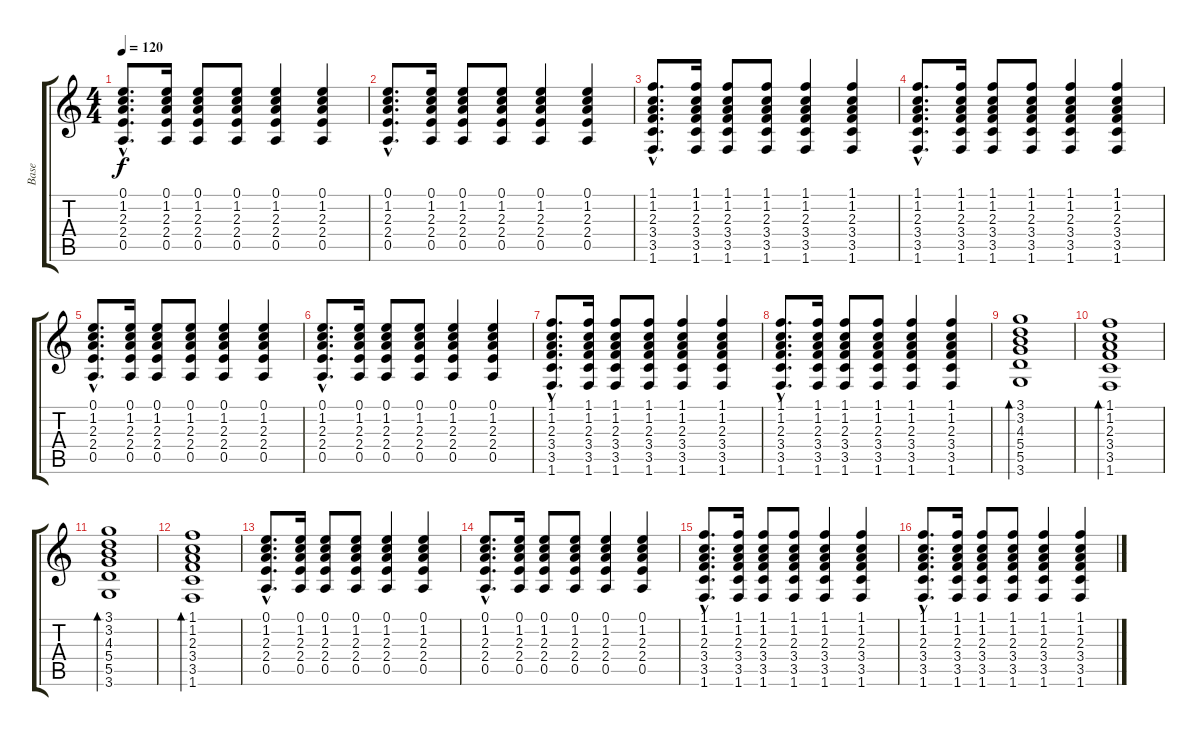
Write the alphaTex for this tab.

\track ("Base" "Base") {instrument acousticguitarsteel}
\staff {score tabs}
\tuning (E4 B3 G3 D3 A2 E2) {hide}
\ts (4 4)
\tempo 120
\clef g2
\ks c
(0.1{hac} 1.2{hac} 2.3{hac} 2.4{hac} 0.5{hac}).8{d dy f} (0.1 1.2 2.3 2.4 0.5).16 (0.1 1.2 2.3 2.4 0.5).8 (0.1 1.2 2.3 2.4 0.5).8 (0.1 1.2 2.3 2.4 0.5).4 (0.1 1.2 2.3 2.4 0.5).4 |
(0.1{hac} 1.2{hac} 2.3{hac} 2.4{hac} 0.5{hac}).8{d} (0.1 1.2 2.3 2.4 0.5).16 (0.1 1.2 2.3 2.4 0.5).8 (0.1 1.2 2.3 2.4 0.5).8 (0.1 1.2 2.3 2.4 0.5).4 (0.1 1.2 2.3 2.4 0.5).4 |
(1.1{hac} 1.2{hac} 2.3{hac} 3.4{hac} 3.5{hac} 1.6{hac}).8{d} (1.1 1.2 2.3 3.4 3.5 1.6).16 (1.1 1.2 2.3 3.4 3.5 1.6).8 (1.1 1.2 2.3 3.4 3.5 1.6).8 (1.1 1.2 2.3 3.4 3.5 1.6).4 (1.1 1.2 2.3 3.4 3.5 1.6).4 |
(1.1{hac} 1.2{hac} 2.3{hac} 3.4{hac} 3.5{hac} 1.6{hac}).8{d} (1.1 1.2 2.3 3.4 3.5 1.6).16 (1.1 1.2 2.3 3.4 3.5 1.6).8 (1.1 1.2 2.3 3.4 3.5 1.6).8 (1.1 1.2 2.3 3.4 3.5 1.6).4 (1.1 1.2 2.3 3.4 3.5 1.6).4 |
(0.1{hac} 1.2{hac} 2.3{hac} 2.4{hac} 0.5{hac}).8{d} (0.1 1.2 2.3 2.4 0.5).16 (0.1 1.2 2.3 2.4 0.5).8 (0.1 1.2 2.3 2.4 0.5).8 (0.1 1.2 2.3 2.4 0.5).4 (0.1 1.2 2.3 2.4 0.5).4 |
(0.1{hac} 1.2{hac} 2.3{hac} 2.4{hac} 0.5{hac}).8{d} (0.1 1.2 2.3 2.4 0.5).16 (0.1 1.2 2.3 2.4 0.5).8 (0.1 1.2 2.3 2.4 0.5).8 (0.1 1.2 2.3 2.4 0.5).4 (0.1 1.2 2.3 2.4 0.5).4 |
(1.1{hac} 1.2{hac} 2.3{hac} 3.4{hac} 3.5{hac} 1.6{hac}).8{d} (1.1 1.2 2.3 3.4 3.5 1.6).16 (1.1 1.2 2.3 3.4 3.5 1.6).8 (1.1 1.2 2.3 3.4 3.5 1.6).8 (1.1 1.2 2.3 3.4 3.5 1.6).4 (1.1 1.2 2.3 3.4 3.5 1.6).4 |
(1.1{hac} 1.2{hac} 2.3{hac} 3.4{hac} 3.5{hac} 1.6{hac}).8{d} (1.1 1.2 2.3 3.4 3.5 1.6).16 (1.1 1.2 2.3 3.4 3.5 1.6).8 (1.1 1.2 2.3 3.4 3.5 1.6).8 (1.1 1.2 2.3 3.4 3.5 1.6).4 (1.1 1.2 2.3 3.4 3.5 1.6).4 |
(3.1 3.2 4.3 5.4 5.5 3.6).1{bd 120} |
(1.1 1.2 2.3 3.4 3.5 1.6).1{bd 120} |
(3.1 3.2 4.3 5.4 5.5 3.6).1{bd 120} |
(1.1 1.2 2.3 3.4 3.5 1.6).1{bd 120} |
(0.1{hac} 1.2{hac} 2.3{hac} 2.4{hac} 0.5{hac}).8{d} (0.1 1.2 2.3 2.4 0.5).16 (0.1 1.2 2.3 2.4 0.5).8 (0.1 1.2 2.3 2.4 0.5).8 (0.1 1.2 2.3 2.4 0.5).4 (0.1 1.2 2.3 2.4 0.5).4 |
(0.1{hac} 1.2{hac} 2.3{hac} 2.4{hac} 0.5{hac}).8{d} (0.1 1.2 2.3 2.4 0.5).16 (0.1 1.2 2.3 2.4 0.5).8 (0.1 1.2 2.3 2.4 0.5).8 (0.1 1.2 2.3 2.4 0.5).4 (0.1 1.2 2.3 2.4 0.5).4 |
(1.1{hac} 1.2{hac} 2.3{hac} 3.4{hac} 3.5{hac} 1.6{hac}).8{d} (1.1 1.2 2.3 3.4 3.5 1.6).16 (1.1 1.2 2.3 3.4 3.5 1.6).8 (1.1 1.2 2.3 3.4 3.5 1.6).8 (1.1 1.2 2.3 3.4 3.5 1.6).4 (1.1 1.2 2.3 3.4 3.5 1.6).4 |
(1.1{hac} 1.2{hac} 2.3{hac} 3.4{hac} 3.5{hac} 1.6{hac}).8{d} (1.1 1.2 2.3 3.4 3.5 1.6).16 (1.1 1.2 2.3 3.4 3.5 1.6).8 (1.1 1.2 2.3 3.4 3.5 1.6).8 (1.1 1.2 2.3 3.4 3.5 1.6).4 (1.1 1.2 2.3 3.4 3.5 1.6).4
